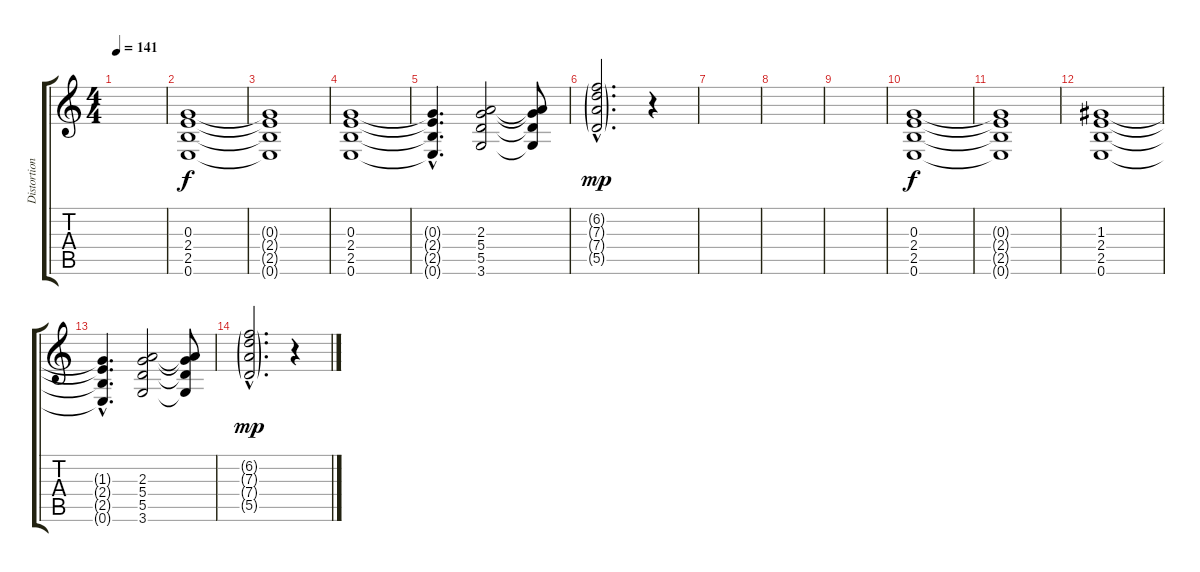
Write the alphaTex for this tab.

\track ("Distortion Guitar" "Distortion") {instrument distortionguitar}
\staff {score tabs}
\tuning (E4 B3 G3 D3 A2 E2) {hide}
\ts (4 4)
\tempo 141
\clef g2
\ks c
|
(0.3 2.4 2.5 0.6).1 |
(0.3{t} 2.4{t} 2.5{t} 0.6{t}).1 |
(0.3 2.4 2.5 0.6).1 |
(0.3{hac t} 2.4{hac t} 2.5{hac t} 0.6{hac t}).4{d} (2.3 5.4 5.5 3.6).2 (2.3{t} 5.4{t} 5.5{t} 3.6{t}).8 |
(6.2{g hac} 7.3{g hac} 7.4{g hac} 5.5{g hac}).2{d dy mp} r.4 |
|
|
|
(0.3 2.4 2.5 0.6).1{dy f} |
(0.3{t} 2.4{t} 2.5{t} 0.6{t}).1 |
(1.3 2.4 2.5 0.6).1 |
(1.3{hac t} 2.4{hac t} 2.5{hac t} 0.6{hac t}).4{d} (2.3 5.4 5.5 3.6).2 (2.3{t} 5.4{t} 5.5{t} 3.6{t}).8 |
(6.2{g hac} 7.3{g hac} 7.4{g hac} 5.5{g hac}).2{d dy mp} r.4
